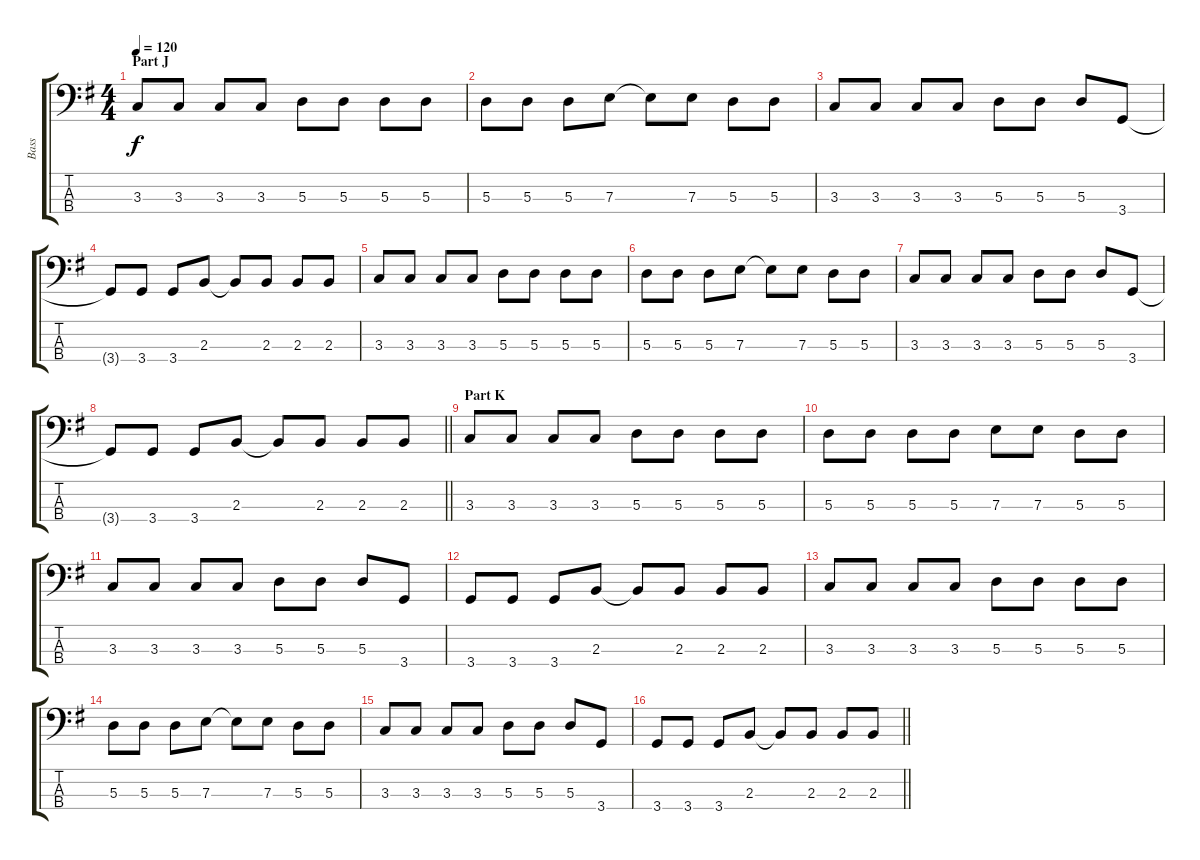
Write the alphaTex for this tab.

\track ("Bass" "Bass") {instrument electricbasspick}
\staff {score tabs}
\tuning (G2 D2 A1 E1) {hide}
\ts (4 4)
\section ("" "Part J")
\tempo 120
\clef f4
\ks g
3.3.8{dy f} 3.3.8 3.3.8 3.3.8 5.3.8 5.3.8 5.3.8 5.3.8 |
5.3.8 5.3.8 5.3.8 7.3.8 7.3{t}.8 7.3.8 5.3.8 5.3.8 |
3.3.8 3.3.8 3.3.8 3.3.8 5.3.8 5.3.8 5.3.8 3.4.8 |
3.4{t}.8 3.4.8 3.4.8 2.3.8 2.3{t}.8 2.3.8 2.3.8 2.3.8 |
3.3.8 3.3.8 3.3.8 3.3.8 5.3.8 5.3.8 5.3.8 5.3.8 |
5.3.8 5.3.8 5.3.8 7.3.8 7.3{t}.8 7.3.8 5.3.8 5.3.8 |
3.3.8 3.3.8 3.3.8 3.3.8 5.3.8 5.3.8 5.3.8 3.4.8 |
\barLineRight lightlight
3.4{t}.8 3.4.8 3.4.8 2.3.8 2.3{t}.8 2.3.8 2.3.8 2.3.8 |
\section ("" "Part K")
3.3.8 3.3.8 3.3.8 3.3.8 5.3.8 5.3.8 5.3.8 5.3.8 |
5.3.8 5.3.8 5.3.8 5.3.8 7.3.8 7.3.8 5.3.8 5.3.8 |
3.3.8 3.3.8 3.3.8 3.3.8 5.3.8 5.3.8 5.3.8 3.4.8 |
3.4.8 3.4.8 3.4.8 2.3.8 2.3{t}.8 2.3.8 2.3.8 2.3.8 |
3.3.8 3.3.8 3.3.8 3.3.8 5.3.8 5.3.8 5.3.8 5.3.8 |
5.3.8 5.3.8 5.3.8 7.3.8 7.3{t}.8 7.3.8 5.3.8 5.3.8 |
3.3.8 3.3.8 3.3.8 3.3.8 5.3.8 5.3.8 5.3.8 3.4.8 |
\barLineRight lightlight
3.4.8 3.4.8 3.4.8 2.3.8 2.3{t}.8 2.3.8 2.3.8 2.3.8
